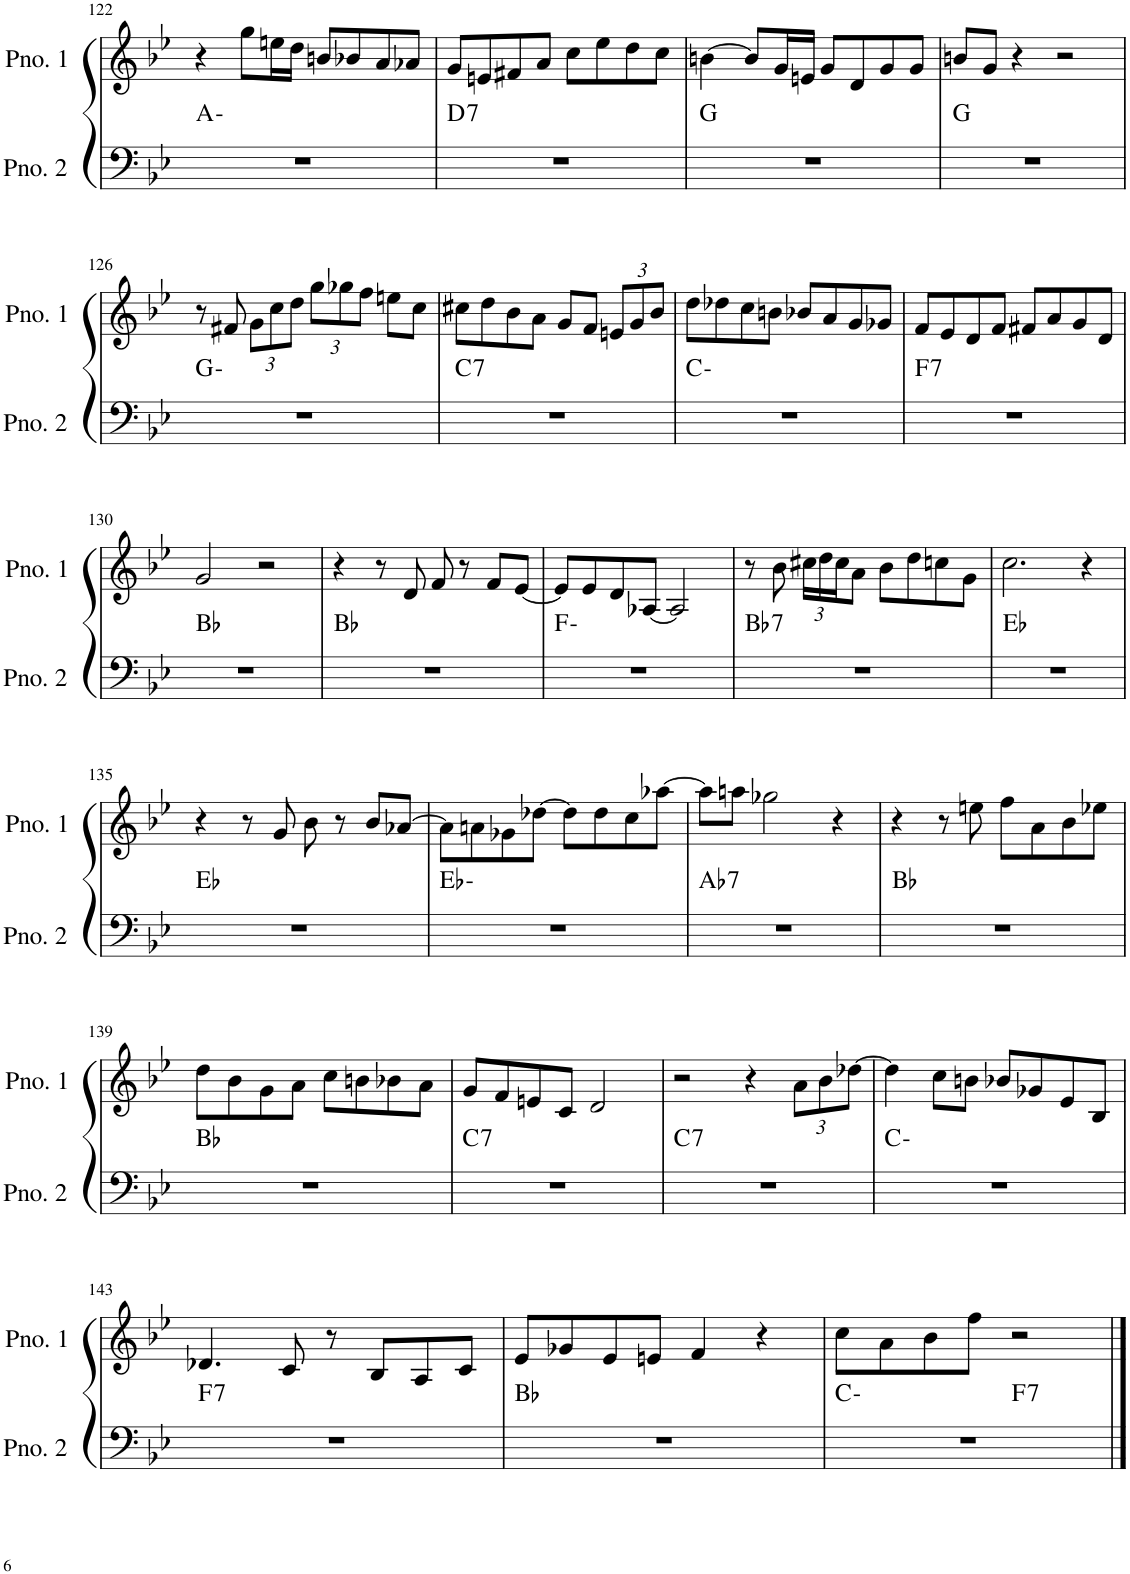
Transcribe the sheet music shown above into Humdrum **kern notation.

**kern	**harte	**kern
*part2	*part2	*part1
*staff2	*	*staff1
*I"ピアノ 2	*	*I"ピアノ 1
!!LO:PB:g=z
*clefF4	*	*clefG2
*k[b-e-]	*	*k[b-e-]
*M4/4	*	*M4/4
=122	=122	=122
1r	A:min	4r
.	.	8gg\L
.	.	16een\L
.	.	16dd\JJ
.	.	8bn/L
.	.	8b-X/
.	.	8a/
.	.	8a-X/J
=123	=123	=123
!	!LO:H:kt=7	!
1r	D:7	8g/L
.	.	8en/
.	.	8f#X/
.	.	8a/J
.	.	8cc\L
.	.	8ee-\
.	.	8dd\
.	.	8cc\J
=124	=124	=124
1r	G:maj	[4bn\
.	.	8b/L]
.	.	16g/L
.	.	16en/JJ
.	.	8g/L
.	.	8d/
.	.	8g/
.	.	8g/J
=125	=125	=125
1r	G:maj	8bn/L
.	.	8g/J
.	.	4r
.	.	2r
!!LO:LB:g=z
=126	=126	=126
1r	G:min	8r
.	.	8f#X/
*	*	*Xbrackettup
.	.	12g\L
.	.	12cc\
.	.	12dd\J
.	.	12gg\L
.	.	12gg-X\
.	.	12ff\J
.	.	8een\L
.	.	8cc\J
=127	=127	=127
!	!LO:H:kt=7	!
1r	C:7	8cc#X\L
.	.	8dd\
.	.	8b-\
.	.	8a\J
.	.	8g/L
.	.	8f/J
.	.	12en/L
.	.	12g/
.	.	12b-/J
=128	=128	=128
1r	C:min	8dd\L
.	.	8dd-X\
.	.	8cc\
.	.	8bn\J
.	.	8b-X/L
.	.	8a/
.	.	8g/
.	.	8g-X/J
=129	=129	=129
!	!LO:H:kt=7	!
1r	F:7	8f/L
.	.	8e-/
.	.	8d/
.	.	8f/J
.	.	8f#X/L
.	.	8a/
.	.	8g/
.	.	8d/J
!!LO:LB:g=z
=130	=130	=130
1r	Bb:maj	2g/
.	.	2r
=131	=131	=131
1r	Bb:maj	4r
.	.	8r
.	.	8d/
.	.	8f/
.	.	8r
.	.	8f/L
.	.	[8e-/J
=132	=132	=132
1r	F:min	8e-/L]
.	.	8e-/
.	.	8d/
.	.	[8A-X/J
.	.	2A-/]
=133	=133	=133
!	!LO:H:kt=7	!
1r	Bb:7	8r
.	.	8b-\
.	.	24cc#X\LL
.	.	24dd\
.	.	24cc#\J
.	.	8a\J
.	.	8b-\L
.	.	8dd\
.	.	8ccn\
.	.	8g\J
=134	=134	=134
1r	Eb:maj	2.cc\
.	.	4r
!!LO:LB:g=z
=135	=135	=135
1r	Eb:maj	4r
.	.	8r
.	.	8g/
.	.	8b-\
.	.	8r
.	.	8b-/L
.	.	[8a-X/J
=136	=136	=136
1r	Eb:min	8a-\L]
.	.	8an\
.	.	8g-X\
.	.	[8dd-X\J
.	.	8dd-\L]
.	.	8dd-\
.	.	8cc\
.	.	[8aa-X\J
=137	=137	=137
!	!LO:H:kt=7	!
1r	Ab:7	8aa-\L]
.	.	8aan\J
.	.	2gg-X\
.	.	4r
=138	=138	=138
1r	Bb:maj	4r
.	.	8r
.	.	8een\
.	.	8ff\L
.	.	8a\
.	.	8b-\
.	.	8ee-X\J
!!LO:LB:g=z
=139	=139	=139
1r	Bb:maj	8dd\L
.	.	8b-\
.	.	8g\
.	.	8a\J
.	.	8cc\L
.	.	8bn\
.	.	8b-X\
.	.	8a\J
=140	=140	=140
!	!LO:H:kt=7	!
1r	C:7	8g/L
.	.	8f/
.	.	8en/
.	.	8c/J
.	.	2d/
=141	=141	=141
!	!LO:H:kt=7	!
1r	C:7	2r
.	.	4r
.	.	12a\L
.	.	12b-\
.	.	[12dd-X\J
=142	=142	=142
1r	C:min	4dd-\]
.	.	8cc\L
.	.	8bn\J
.	.	8b-X/L
.	.	8g-X/
.	.	8e-/
.	.	8B-/J
!!LO:LB:g=z
=143	=143	=143
!	!LO:H:kt=7	!
1r	F:7	4.d-X/
.	.	8c/
.	.	8r
.	.	8B-/L
.	.	8A/
.	.	8c/J
=144	=144	=144
1r	Bb:maj	8e-/L
.	.	8g-X/
.	.	8e-/
.	.	8en/J
.	.	4f/
.	.	4r
=145	=145	=145
*^	*	*
1r	2ryy	C:min	8cc\L
.	.	.	8a\
.	.	.	8b-\
.	.	.	8ff\J
!	!	!LO:H:kt=7	!
.	2ryy	F:7	2r
*v	*v	*	*
==	==	==
*-	*-	*-
